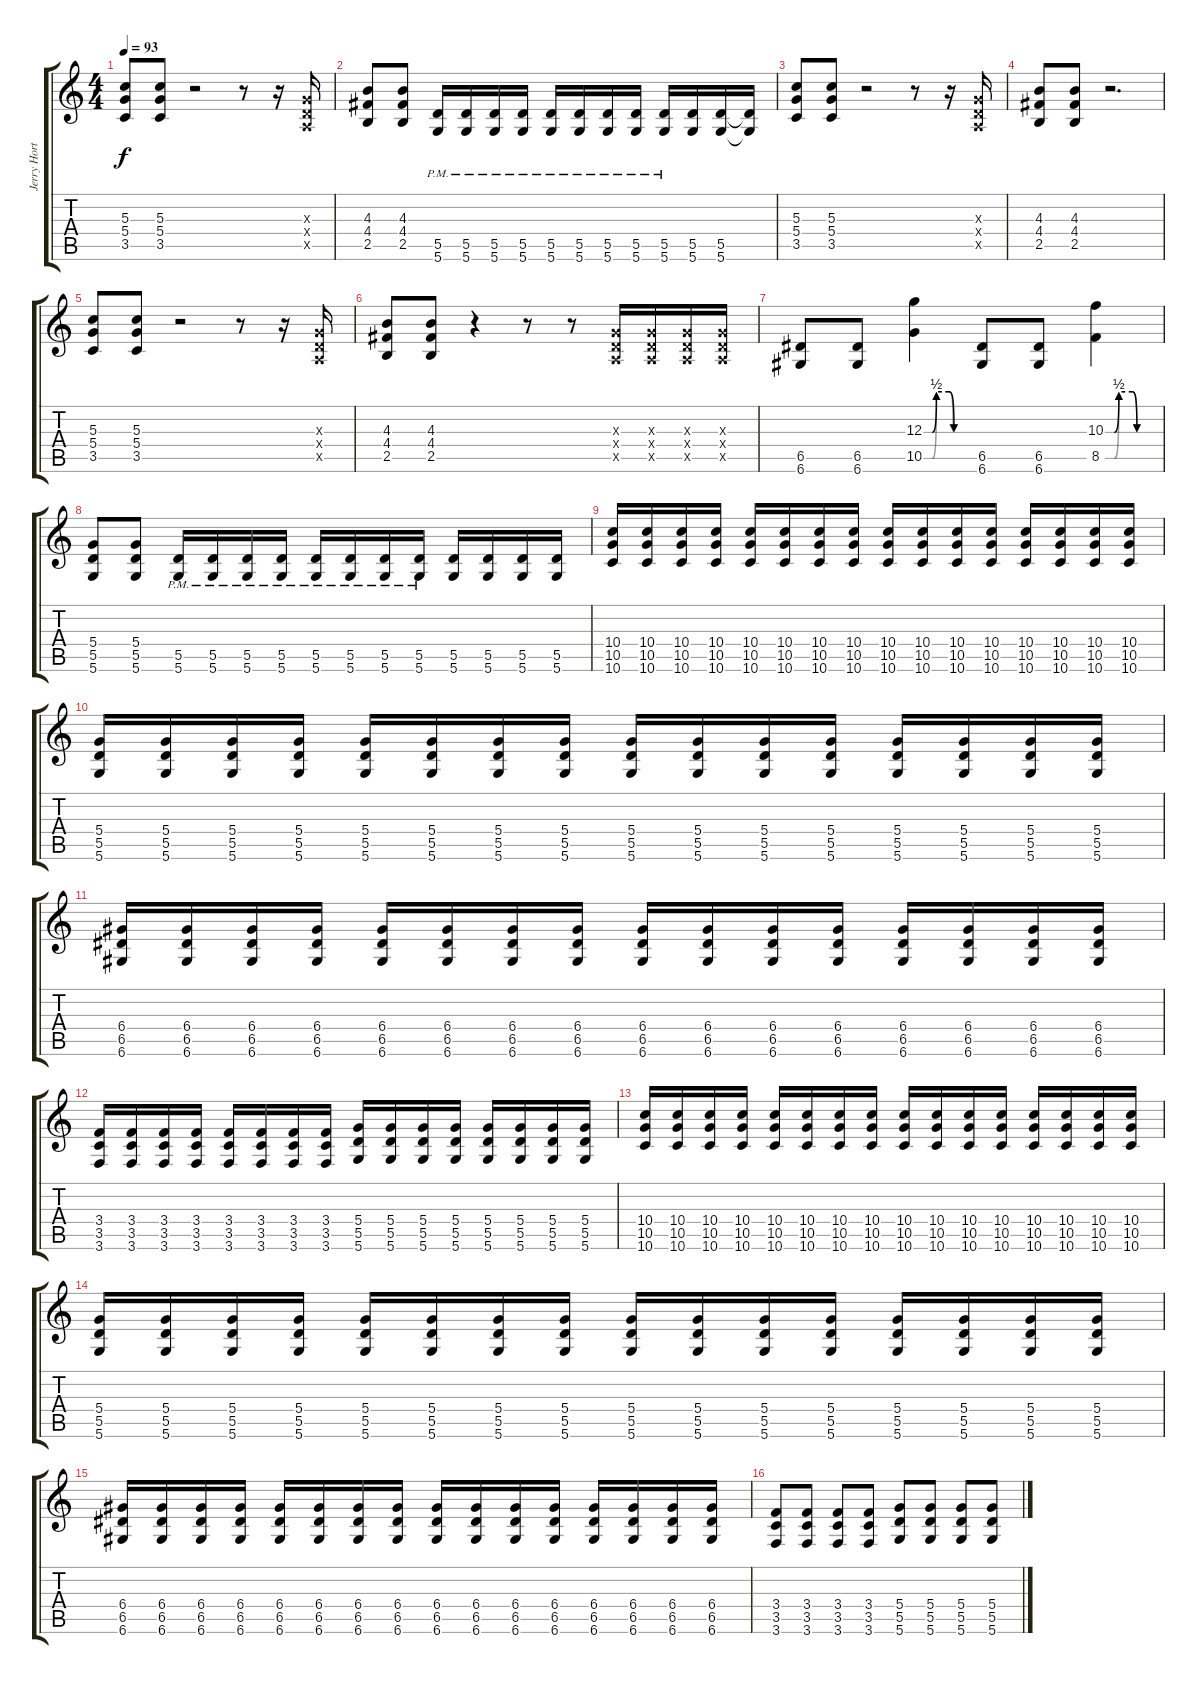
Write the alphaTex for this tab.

\track ("Jerry Horton " "Jerry Hort") {instrument distortionguitar}
\staff {score tabs}
\tuning (E4 B3 G3 D3 A2 D2) {hide}
\ts (4 4)
\tempo 93
\clef g2
\ks c
(5.3 5.4 3.5).8{dy f} (5.3 5.4 3.5).8 r.2 r.8 r.16 (0.3{x} 0.4{x} 0.5{x}).16 |
(4.3 4.4 2.5).8 (4.3 4.4 2.5).8 (5.5{pm} 5.6{pm}).16 (5.5{pm} 5.6{pm}).16 (5.5{pm} 5.6{pm}).16 (5.5{pm} 5.6{pm}).16 (5.5{pm} 5.6{pm}).16 (5.5{pm} 5.6{pm}).16 (5.5{pm} 5.6{pm}).16 (5.5{pm} 5.6{pm}).16 (5.5{pm} 5.6{pm}).16 (5.5 5.6).16 (5.5 5.6).16 (5.5{t} 5.6{t}).16 |
(5.3 5.4 3.5).8 (5.3 5.4 3.5).8 r.2 r.8 r.16 (0.3{x} 0.4{x} 0.5{x}).16 |
(4.3 4.4 2.5).8 (4.3 4.4 2.5).8 r.2{d} |
(5.3 5.4 3.5).8 (5.3 5.4 3.5).8 r.2 r.8 r.16 (0.3{x} 0.4{x} 0.5{x}).16 |
(4.3 4.4 2.5).8 (4.3 4.4 2.5).8 r.4 r.8 r.8 (0.3{x} 0.4{x} 0.5{x}).16 (0.3{x} 0.4{x} 0.5{x}).16 (0.3{x} 0.4{x} 0.5{x}).16 (0.3{x} 0.4{x} 0.5{x}).16 |
(6.5 6.6).8 (6.5 6.6).8 (12.3{be (custom 0 0 10 0 15 2 30 2 36 0 45 0 60 0)} 10.5{be (custom 0 0 10 0 15 2 30 2 35 0 60 0)}).4 (6.5 6.6).8 (6.5 6.6).8 (10.3{be (custom 0 0 10 0 15 2 30 2 35 0 60 0)} 8.5{be (custom 0 0 10 0 15 2 30 2 35 0 60 0)}).4 |
(5.4 5.5 5.6).8 (5.4 5.5 5.6).8 (5.5{pm} 5.6{pm}).16 (5.5{pm} 5.6{pm}).16 (5.5{pm} 5.6{pm}).16 (5.5{pm} 5.6{pm}).16 (5.5{pm} 5.6{pm}).16 (5.5{pm} 5.6{pm}).16 (5.5{pm} 5.6{pm}).16 (5.5{pm} 5.6{pm}).16 (5.5 5.6).16 (5.5 5.6).16 (5.5 5.6).16 (5.5 5.6).16 |
(10.4 10.5 10.6).16 (10.4 10.5 10.6).16 (10.4 10.5 10.6).16 (10.4 10.5 10.6).16 (10.4 10.5 10.6).16 (10.4 10.5 10.6).16 (10.4 10.5 10.6).16 (10.4 10.5 10.6).16 (10.4 10.5 10.6).16 (10.4 10.5 10.6).16 (10.4 10.5 10.6).16 (10.4 10.5 10.6).16 (10.4 10.5 10.6).16 (10.4 10.5 10.6).16 (10.4 10.5 10.6).16 (10.4 10.5 10.6).16 |
(5.4 5.5 5.6).16 (5.4 5.5 5.6).16 (5.4 5.5 5.6).16 (5.4 5.5 5.6).16 (5.4 5.5 5.6).16 (5.4 5.5 5.6).16 (5.4 5.5 5.6).16 (5.4 5.5 5.6).16 (5.4 5.5 5.6).16 (5.4 5.5 5.6).16 (5.4 5.5 5.6).16 (5.4 5.5 5.6).16 (5.4 5.5 5.6).16 (5.4 5.5 5.6).16 (5.4 5.5 5.6).16 (5.4 5.5 5.6).16 |
(6.4 6.5 6.6).16 (6.4 6.5 6.6).16 (6.4 6.5 6.6).16 (6.4 6.5 6.6).16 (6.4 6.5 6.6).16 (6.4 6.5 6.6).16 (6.4 6.5 6.6).16 (6.4 6.5 6.6).16 (6.4 6.5 6.6).16 (6.4 6.5 6.6).16 (6.4 6.5 6.6).16 (6.4 6.5 6.6).16 (6.4 6.5 6.6).16 (6.4 6.5 6.6).16 (6.4 6.5 6.6).16 (6.4 6.5 6.6).16 |
(3.4 3.5 3.6).16 (3.4 3.5 3.6).16 (3.4 3.5 3.6).16 (3.4 3.5 3.6).16 (3.4 3.5 3.6).16 (3.4 3.5 3.6).16 (3.4 3.5 3.6).16 (3.4 3.5 3.6).16 (5.4 5.5 5.6).16 (5.4 5.5 5.6).16 (5.4 5.5 5.6).16 (5.4 5.5 5.6).16 (5.4 5.5 5.6).16 (5.4 5.5 5.6).16 (5.4 5.5 5.6).16 (5.4 5.5 5.6).16 |
(10.4 10.5 10.6).16 (10.4 10.5 10.6).16 (10.4 10.5 10.6).16 (10.4 10.5 10.6).16 (10.4 10.5 10.6).16 (10.4 10.5 10.6).16 (10.4 10.5 10.6).16 (10.4 10.5 10.6).16 (10.4 10.5 10.6).16 (10.4 10.5 10.6).16 (10.4 10.5 10.6).16 (10.4 10.5 10.6).16 (10.4 10.5 10.6).16 (10.4 10.5 10.6).16 (10.4 10.5 10.6).16 (10.4 10.5 10.6).16 |
(5.4 5.5 5.6).16 (5.4 5.5 5.6).16 (5.4 5.5 5.6).16 (5.4 5.5 5.6).16 (5.4 5.5 5.6).16 (5.4 5.5 5.6).16 (5.4 5.5 5.6).16 (5.4 5.5 5.6).16 (5.4 5.5 5.6).16 (5.4 5.5 5.6).16 (5.4 5.5 5.6).16 (5.4 5.5 5.6).16 (5.4 5.5 5.6).16 (5.4 5.5 5.6).16 (5.4 5.5 5.6).16 (5.4 5.5 5.6).16 |
(6.4 6.5 6.6).16 (6.4 6.5 6.6).16 (6.4 6.5 6.6).16 (6.4 6.5 6.6).16 (6.4 6.5 6.6).16 (6.4 6.5 6.6).16 (6.4 6.5 6.6).16 (6.4 6.5 6.6).16 (6.4 6.5 6.6).16 (6.4 6.5 6.6).16 (6.4 6.5 6.6).16 (6.4 6.5 6.6).16 (6.4 6.5 6.6).16 (6.4 6.5 6.6).16 (6.4 6.5 6.6).16 (6.4 6.5 6.6).16 |
(3.4 3.5 3.6).8 (3.4 3.5 3.6).8 (3.4 3.5 3.6).8 (3.4 3.5 3.6).8 (5.4 5.5 5.6).8 (5.4 5.5 5.6).8 (5.4 5.5 5.6).8 (5.4 5.5 5.6).8
